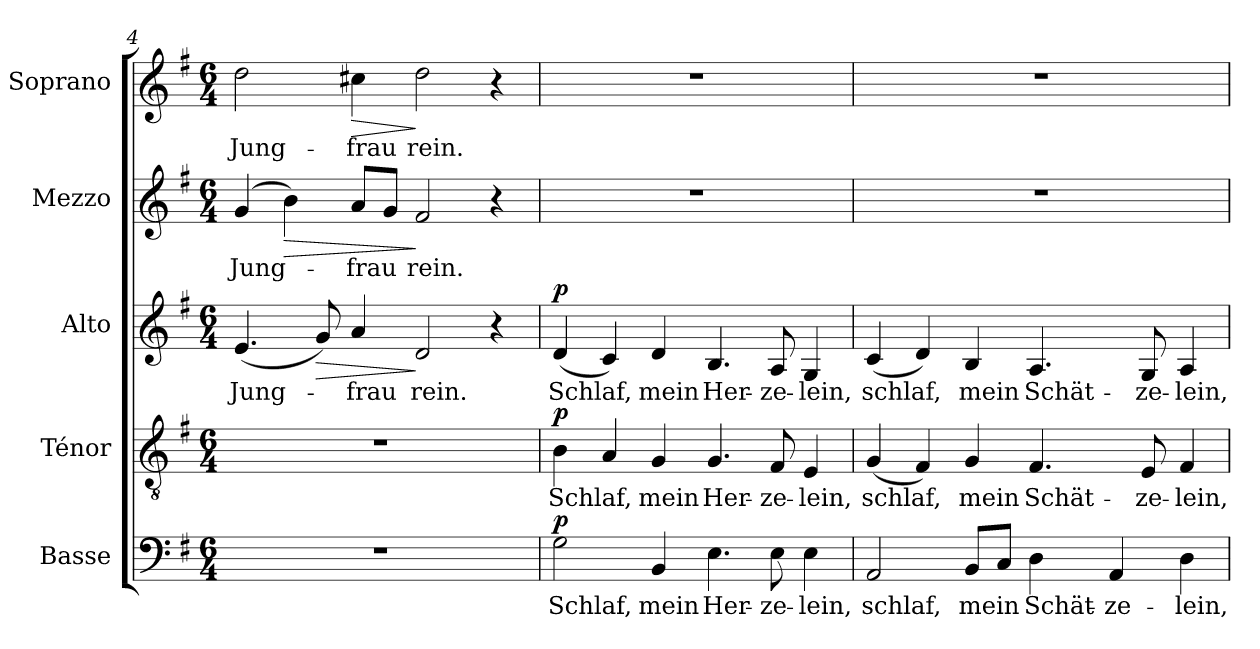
**kern	**text	**dynam	**kern	**text	**dynam	**kern	**text	**dynam	**kern	**text	**dynam	**kern	**text	**dynam
*part5	*part5	*part5	*part4	*part4	*part4	*part3	*part3	*part3	*part2	*part2	*part2	*part1	*part1	*part1
*staff5	*staff5	*staff5	*staff4	*staff4	*staff4	*staff3	*staff3	*staff3	*staff2	*staff2	*staff2	*staff1	*staff1	*staff1
*I"Basse	*	*	*I"Ténor	*	*	*I"Alto	*	*	*I"Mezzo	*	*	*I"Soprano	*	*
*I'B.	*	*	*I'T.	*	*	*I'A.	*	*	*I'M.	*	*	*I'S.	*	*
*clefF4	*	*	*clefGv2	*	*	*clefG2	*	*	*clefG2	*	*	*clefG2	*	*
*	*	*	*ITrd7c12	*	*	*	*	*	*	*	*	*	*	*
*k[f#]	*	*	*k[f#]	*	*	*k[f#]	*	*	*k[f#]	*	*	*k[f#]	*	*
*e:	*	*	*e:	*	*	*e:	*	*	*e:	*	*	*e:	*	*
*M6/4	*	*	*M6/4	*	*	*M6/4	*	*	*M6/4	*	*	*M6/4	*	*
=4	=4	=4	=4	=4	=4	=4	=4	=4	=4	=4	=4	=4	=4	=4
!LO:N:vis=1	!	!	!LO:N:vis=1	!	!	!	!	!	!	!	!	!	!	!
!	!	!	!	!	!	!	!LO:LY:b:color=#000000	!	!	!	!	!	!	!
!	!	!	!	!	!	!	!	!	!	!LO:LY:b:color=#000000	!	!	!	!
!	!	!	!	!	!	!	!	!	!	!	!	!	!LO:LY:b:color=#000000	!
1.r	.	.	1.r	.	.	(4.ei/	Jung-	.	(4gi/	Jung-	.	2ddi\	Jung-	.
!	!	!	!	!	!	!	!	!	!	!	!LO:HP:b	!	!	!
.	.	.	.	.	.	.	.	.	4bi\)	.	>	.	.	.
!	!	!	!	!	!	!	!	!LO:HP:b	!	!	!	!	!	!
.	.	.	.	.	.	8gi/)	.	>	.	.	.	.	.	.
!	!	!	!	!	!	!	!LO:LY:b:color=#000000	!	!	!	!	!	!	!
!	!	!	!	!	!	!	!	!	!	!LO:LY:b:color=#000000	!	!	!	!
!	!	!	!	!	!	!	!	!	!	!	!	!	!LO:LY:b:color=#000000	!LO:HP:b
.	.	.	.	.	.	4ai/	-frau	.	8ai/L	-frau	.	4cc#Xi\	-frau	>
.	.	.	.	.	.	.	.	.	8gi/J	.	.	.	.	.
!	!	!	!	!	!	!	!LO:LY:b:color=#000000	!	!	!	!	!	!	!
!	!	!	!	!	!	!	!	!	!	!LO:LY:b:color=#000000	!	!	!	!
!	!	!	!	!	!	!	!	!	!	!	!	!	!LO:LY:b:color=#000000	!
.	.	.	.	.	.	2di/	rein.	]	2f#i/	rein.	]	2ddi\	rein.	]
.	.	.	.	.	.	4r	.	.	4r	.	.	4r	.	.
!!LO:LB:g=z
=5	=5	=5	=5	=5	=5	=5	=5	=5	=5	=5	=5	=5	=5	=5
!	!LO:LY:b:color=#000000	!	!	!	!	!	!	!	!	!	!	!	!	!
!	!	!	!	!LO:LY:b:color=#000000	!	!	!	!	!	!	!	!	!	!
!	!	!	!	!	!	!	!LO:LY:b:color=#000000	!	!LO:N:vis=1	!	!	!LO:N:vis=1	!	!
2Gi\	Schlaf,	p	4BBi\	Schlaf,	p	(4di/	Schlaf,	p	1.r	.	.	1.r	.	.
.	.	.	4AAi/	.	.	4ci/)	.	.	.	.	.	.	.	.
!	!LO:LY:b:color=#000000	!	!	!	!	!	!	!	!	!	!	!	!	!
!	!	!	!	!LO:LY:b:color=#000000	!	!	!	!	!	!	!	!	!	!
!	!	!	!	!	!	!	!LO:LY:b:color=#000000	!	!	!	!	!	!	!
4BBi/	mein	.	4GGi/	mein	.	4di/	mein	.	.	.	.	.	.	.
!	!LO:LY:b:color=#000000	!	!	!	!	!	!	!	!	!	!	!	!	!
!	!	!	!	!LO:LY:b:color=#000000	!	!	!	!	!	!	!	!	!	!
!	!	!	!	!	!	!	!LO:LY:b:color=#000000	!	!	!	!	!	!	!
4.Ei\	Her-	.	4.GGi/	Her-	.	4.Bi/	Her-	.	.	.	.	.	.	.
!	!LO:LY:b:color=#000000	!	!	!	!	!	!	!	!	!	!	!	!	!
!	!	!	!	!LO:LY:b:color=#000000	!	!	!	!	!	!	!	!	!	!
!	!	!	!	!	!	!	!LO:LY:b:color=#000000	!	!	!	!	!	!	!
8Ei\	-ze-	.	8FF#i/	-ze-	.	8Ai/	-ze-	.	.	.	.	.	.	.
!	!LO:LY:b:color=#000000	!	!	!	!	!	!	!	!	!	!	!	!	!
!	!	!	!	!LO:LY:b:color=#000000	!	!	!	!	!	!	!	!	!	!
!	!	!	!	!	!	!	!LO:LY:b:color=#000000	!	!	!	!	!	!	!
4Ei\	-lein,	.	4EEi/	-lein,	.	4Gi/	-lein,	.	.	.	.	.	.	.
=6	=6	=6	=6	=6	=6	=6	=6	=6	=6	=6	=6	=6	=6	=6
!	!LO:LY:b:color=#000000	!	!	!	!	!	!	!	!	!	!	!	!	!
!	!	!	!	!LO:LY:b:color=#000000	!	!	!	!	!	!	!	!	!	!
!	!	!	!	!	!	!	!LO:LY:b:color=#000000	!	!LO:N:vis=1	!	!	!LO:N:vis=1	!	!
2AAi/	schlaf,	.	(4GGi/	schlaf,	.	(4ci/	schlaf,	.	1.r	.	.	1.r	.	.
.	.	.	4FF#i/)	.	.	4di/)	.	.	.	.	.	.	.	.
!	!LO:LY:b:color=#000000	!	!	!	!	!	!	!	!	!	!	!	!	!
!	!	!	!	!LO:LY:b:color=#000000	!	!	!	!	!	!	!	!	!	!
!	!	!	!	!	!	!	!LO:LY:b:color=#000000	!	!	!	!	!	!	!
8BBi/L	mein	.	4GGi/	mein	.	4Bi/	mein	.	.	.	.	.	.	.
8Ci/J	.	.	.	.	.	.	.	.	.	.	.	.	.	.
!	!LO:LY:b:color=#000000	!	!	!	!	!	!	!	!	!	!	!	!	!
!	!	!	!	!LO:LY:b:color=#000000	!	!	!	!	!	!	!	!	!	!
!	!	!	!	!	!	!	!LO:LY:b:color=#000000	!	!	!	!	!	!	!
4Di\	Schät-	.	4.FF#i/	Schät-	.	4.Ai/	Schät-	.	.	.	.	.	.	.
!	!LO:LY:b:color=#000000	!	!	!	!	!	!	!	!	!	!	!	!	!
4AAi/	-ze-	.	.	.	.	.	.	.	.	.	.	.	.	.
!	!	!	!	!LO:LY:b:color=#000000	!	!	!	!	!	!	!	!	!	!
!	!	!	!	!	!	!	!LO:LY:b:color=#000000	!	!	!	!	!	!	!
.	.	.	8EEi/	-ze-	.	8Gi/	-ze-	.	.	.	.	.	.	.
!	!LO:LY:b:color=#000000	!	!	!	!	!	!	!	!	!	!	!	!	!
!	!	!	!	!LO:LY:b:color=#000000	!	!	!	!	!	!	!	!	!	!
!	!	!	!	!	!	!	!LO:LY:b:color=#000000	!	!	!	!	!	!	!
4Di\	-lein,	.	4FF#i/	-lein,	.	4Ai/	-lein,	.	.	.	.	.	.	.
=	=	=	=	=	=	=	=	=	=	=	=	=	=	=
*-	*-	*-	*-	*-	*-	*-	*-	*-	*-	*-	*-	*-	*-	*-
